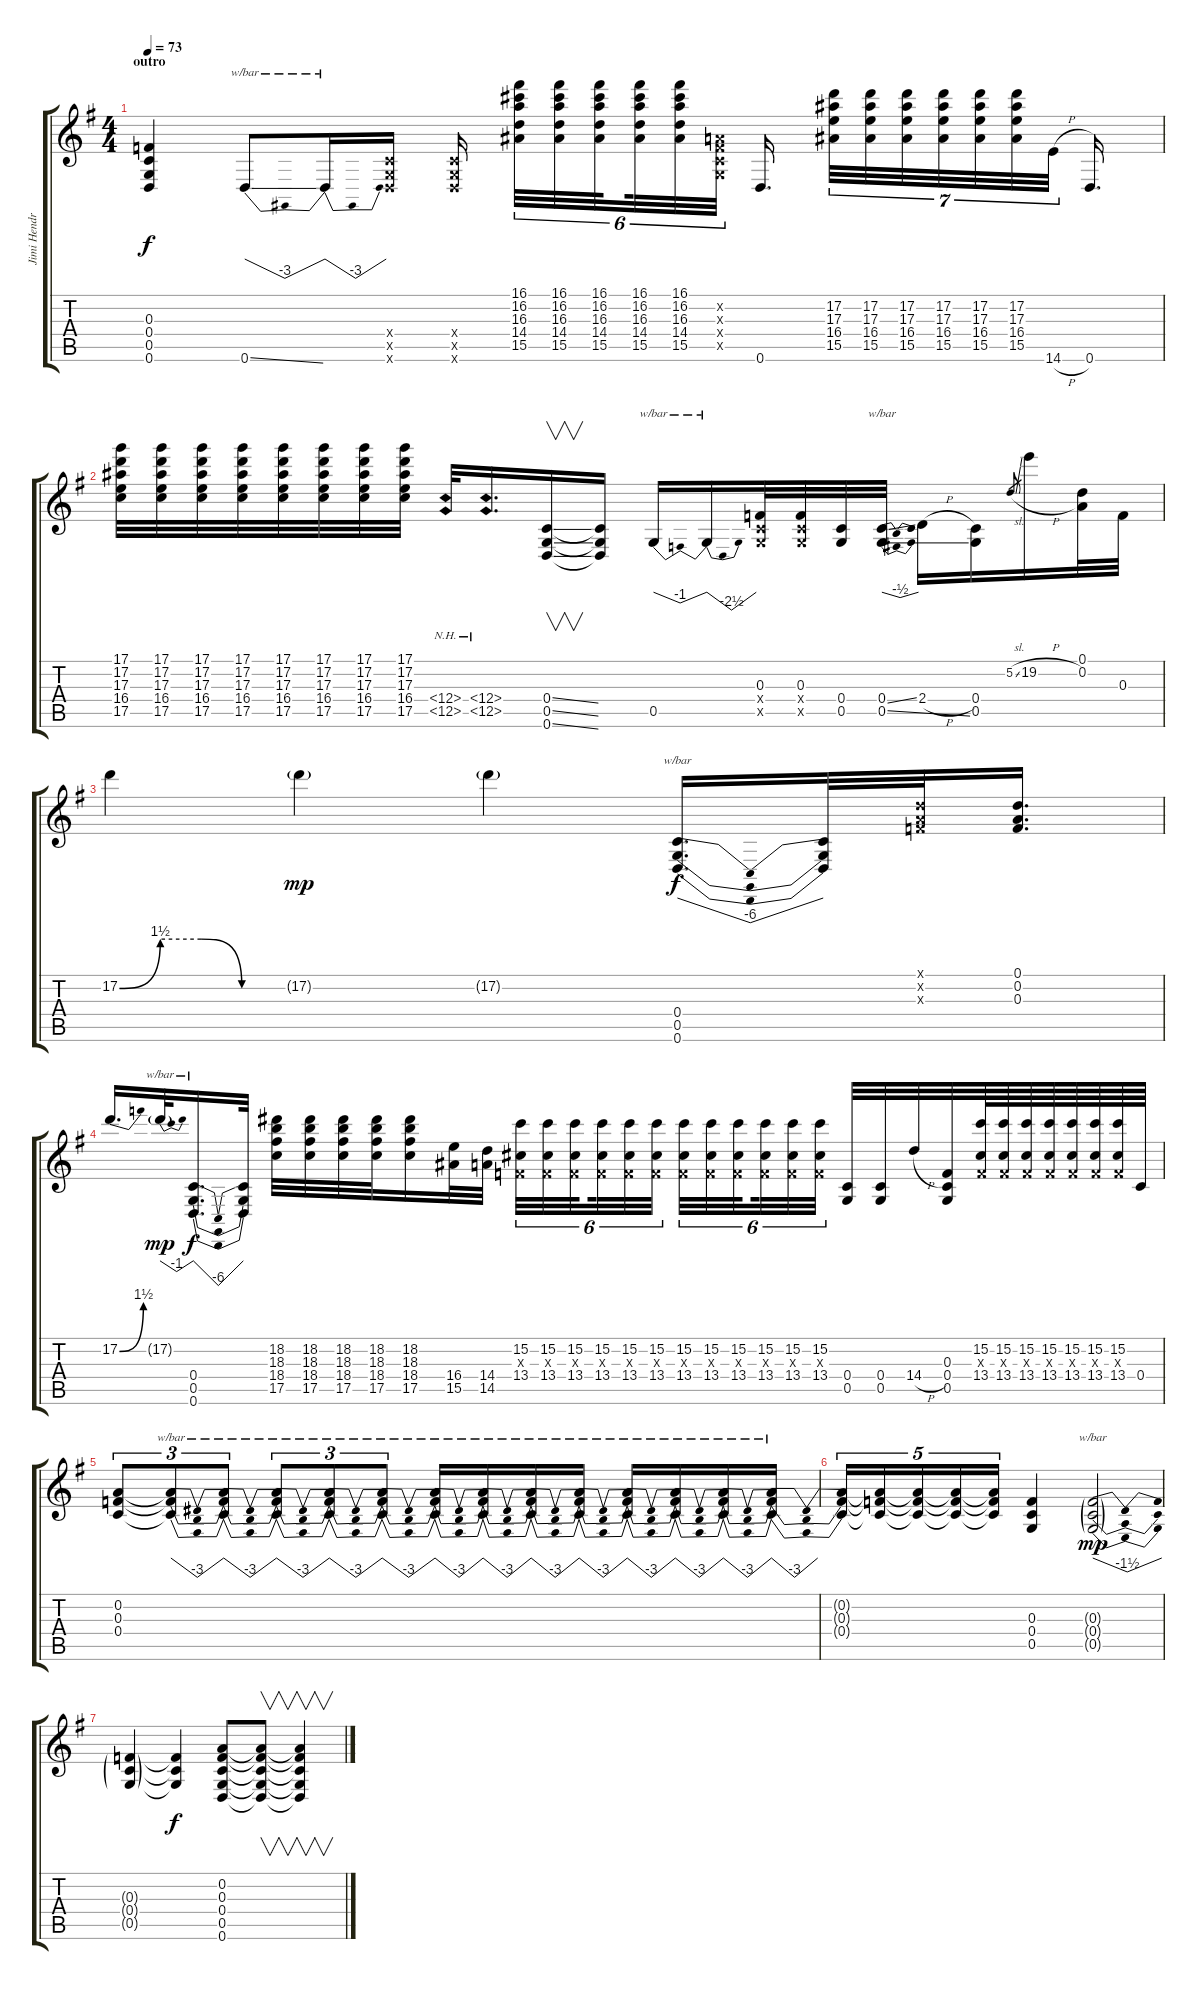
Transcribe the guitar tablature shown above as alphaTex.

\track ("Jimi Hendrix" "Jimi Hendr") {instrument overdrivenguitar}
\staff {score tabs}
\tuning (D4 A3 F3 C3 G2 D2) {hide}
\ts (4 4)
\section ("" "outro")
\tempo 73
\clef g2
\ks g
(0.3{t} 0.4{t} 0.5{t} 0.6{t}).4{dy f} 0.6{ss}.8{tbe (dip default 0 0 30 -12 60 0)} 0.6{t}.16{tbe (dip default 0 0 30 -12 60 0)} (0.4{x} 0.5{x} 0.6{x}).16 (0.4{x} 0.5{x} 0.6{x}).16{beam splitsecondary} (16.1 16.2 16.3 14.4 15.5).32{tu (6 4)} (16.1 16.2 16.3 14.4 15.5).32{tu (6 4)} (16.1 16.2 16.3 14.4 15.5).32{tu (6 4) beam splitsecondary} (16.1 16.2 16.3 14.4 15.5).32{tu (6 4)} (16.1 16.2 16.3 14.4 15.5).32{tu (6 4)} (0.2{x} 0.3{x} 0.4{x} 0.5{x}).32{tu (6 4) beam splitsecondary} 0.6.16{d} (17.2 17.3 16.4 15.5).32{tu (7 4)} (17.2 17.3 16.4 15.5).32{tu (7 4)} (17.2 17.3 16.4 15.5).32{tu (7 4)} (17.2 17.3 16.4 15.5).32{tu (7 4)} (17.2 17.3 16.4 15.5).32{tu (7 4)} (17.2 17.3 16.4 15.5).32{tu (7 4)} 14.6{h}.32{tu (7 4) beam splitsecondary} 0.6.16{d} |
(17.1 17.2 17.3 16.4 17.5).32 (17.1 17.2 17.3 16.4 17.5).32 (17.1 17.2 17.3 16.4 17.5).32 (17.1 17.2 17.3 16.4 17.5).32 (17.1 17.2 17.3 16.4 17.5).32 (17.1 17.2 17.3 16.4 17.5).32 (17.1 17.2 17.3 16.4 17.5).32 (17.1 17.2 17.3 16.4 17.5).32 (12.4{nh} 12.5{nh}).32 (12.4{nh} 12.5{nh}).16{d} (0.4{ss} 0.5{ss} 0.6{ss}).16{v} (0.4{t} 0.5{t} 0.6{t}).16 0.5.16{tbe (dip default 0 0 30 -4 60 0)} 0.5{t}.16{tbe (dip default 0 0 30 -10 60 0)} (0.3 0.4{x} 0.5{x}).32 (0.3 0.4{x} 0.5{x}).32 (0.4 0.5).32 (0.4{ss} 0.5{ss}).32{tbe (dip default 0 0 30 -2 60 0)} 2.4{h}.16 (0.4 0.5).16 5.2{sl}.8{gr} 19.2{h}.16 (0.1 0.2).32 0.3.32 |
17.2{be (custom 0 0 15 6 30 6 45 0 60 0)}.4 17.2{g}.4{dy mp} 17.2{g}.4 (0.4 0.5 0.6).16{d tbe (dip default 0 0 30 -24 60 0) dy f} (0.4{t} 0.5{t} 0.6{t}).32 (0.1{x} 0.2{x} 0.3{x}).32 (0.1 0.2 0.3).16{d} |
17.2{be (bend 0 0 60 6)}.16{d} 17.2{g}.32{tbe (dip default 0 0 30 -4 60 0) dy mp} (0.4 0.5 0.6).16{d tbe (dip default 0 0 30 -24 60 0) dy f} (0.4{t} 0.5{t} 0.6{t}).32 (18.2 18.3 18.4 17.5).32 (18.2 18.3 18.4 17.5).32 (18.2 18.3 18.4 17.5).32 (18.2 18.3 18.4 17.5).32 (18.2 18.3 18.4 17.5).16 (16.4 15.5).32 (14.4 14.5).32 (15.2 0.3{x} 13.4).32{tu (6 4)} (15.2 0.3{x} 13.4).32{tu (6 4)} (15.2 0.3{x} 13.4).32{tu (6 4) beam splitsecondary} (15.2 0.3{x} 13.4).32{tu (6 4)} (15.2 0.3{x} 13.4).32{tu (6 4)} (15.2 0.3{x} 13.4).32{tu (6 4) beam splitsecondary} (15.2 0.3{x} 13.4).32{tu (6 4)} (15.2 0.3{x} 13.4).32{tu (6 4)} (15.2 0.3{x} 13.4).32{tu (6 4) beam splitsecondary} (15.2 0.3{x} 13.4).32{tu (6 4)} (15.2 0.3{x} 13.4).32{tu (6 4)} (15.2 0.3{x} 13.4).32{tu (6 4)} (0.4 0.5).32 (0.4 0.5).32 14.4{h}.32 (0.3 0.4 0.5).32 (15.2 0.3{x} 13.4).64 (15.2 0.3{x} 13.4).64 (15.2 0.3{x} 13.4).64 (15.2 0.3{x} 13.4).64 (15.2 0.3{x} 13.4).64 (15.2 0.3{x} 13.4).64 (15.2 0.3{x} 13.4).64 0.4.64 |
(0.2 0.3 0.4).8{tu (3 2)} (0.2{t} 0.3{t} 0.4{t}).8{tu (3 2) tbe (dip default 0 0 30 -12 60 0)} (0.2{t} 0.3{t} 0.4{t}).8{tu (3 2) tbe (dip default 0 0 30 -12 60 0)} (0.2{t} 0.3{t} 0.4{t}).8{tu (3 2) tbe (dip default 0 0 30 -12 60 0)} (0.2{t} 0.3{t} 0.4{t}).8{tu (3 2) tbe (dip default 0 0 30 -12 60 0)} (0.2{t} 0.3{t} 0.4{t}).8{tu (3 2) tbe (dip default 0 0 30 -12 60 0)} (0.2{t} 0.3{t} 0.4{t}).16{tbe (dip default 0 0 30 -12 60 0)} (0.2{t} 0.3{t} 0.4{t}).16{tbe (dip default 0 0 30 -12 60 0)} (0.2{t} 0.3{t} 0.4{t}).16{tbe (dip default 0 0 30 -12 60 0)} (0.2{t} 0.3{t} 0.4{t}).16{tbe (dip default 0 0 30 -12 60 0)} (0.2{t} 0.3{t} 0.4{t}).16{tbe (dip default 0 0 30 -12 60 0)} (0.2{t} 0.3{t} 0.4{t}).16{tbe (dip default 0 0 30 -12 60 0)} (0.2{t} 0.3{t} 0.4{t}).16{tbe (dip default 0 0 30 -12 60 0)} (0.2{t} 0.3{t} 0.4{t}).16{tbe (dip default 0 0 30 -12 60 0)} |
(0.2{t} 0.3{t} 0.4{t}).16{tu (5 4)} (0.2{t} 0.3{t} 0.4{t}).16{tu (5 4)} (0.2{t} 0.3{t} 0.4{t}).16{tu (5 4)} (0.2{t} 0.3{t} 0.4{t}).16{tu (5 4)} (0.2{t} 0.3{t} 0.4{t}).16{tu (5 4)} (0.3 0.4 0.5).4 (0.3{g} 0.4{g} 0.5{g}).2{tbe (dip default 0 0 30 -6 60 0) dy mp} |
(0.3{g} 0.4{g} 0.5{g}).4 (0.3{t} 0.4{t} 0.5{t}).4{dy f} (0.2 0.3 0.4 0.5 0.6).8 (0.2{t} 0.3{t} 0.4{t} 0.5{t} 0.6{t}).8{v} (0.2{t} 0.3{t} 0.4{t} 0.5{t} 0.6{t}).4{v}
